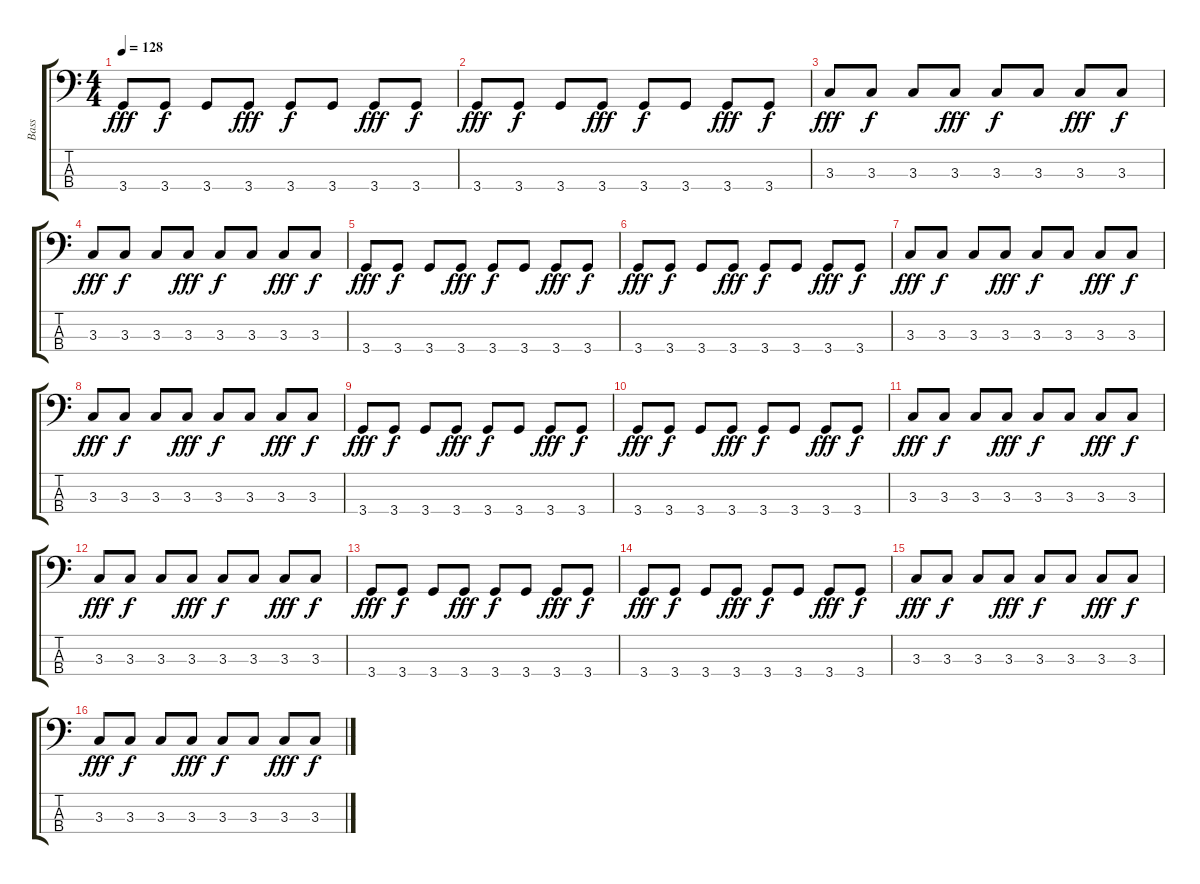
\track ("Bass" "Bass") {instrument electricbassfinger}
\staff {score tabs}
\tuning (G2 D2 A1 E1) {hide}
\ts (4 4)
\tempo 128
\clef f4
\ks c
3.4.8{dy fff} 3.4.8{dy f} 3.4.8 3.4.8{dy fff} 3.4.8{dy f} 3.4.8 3.4.8{dy fff} 3.4.8{dy f} |
3.4.8{dy fff} 3.4.8{dy f} 3.4.8 3.4.8{dy fff} 3.4.8{dy f} 3.4.8 3.4.8{dy fff} 3.4.8{dy f} |
3.3.8{dy fff} 3.3.8{dy f} 3.3.8 3.3.8{dy fff} 3.3.8{dy f} 3.3.8 3.3.8{dy fff} 3.3.8{dy f} |
3.3.8{dy fff} 3.3.8{dy f} 3.3.8 3.3.8{dy fff} 3.3.8{dy f} 3.3.8 3.3.8{dy fff} 3.3.8{dy f} |
3.4.8{dy fff} 3.4.8{dy f} 3.4.8 3.4.8{dy fff} 3.4.8{dy f} 3.4.8 3.4.8{dy fff} 3.4.8{dy f} |
3.4.8{dy fff} 3.4.8{dy f} 3.4.8 3.4.8{dy fff} 3.4.8{dy f} 3.4.8 3.4.8{dy fff} 3.4.8{dy f} |
3.3.8{dy fff} 3.3.8{dy f} 3.3.8 3.3.8{dy fff} 3.3.8{dy f} 3.3.8 3.3.8{dy fff} 3.3.8{dy f} |
3.3.8{dy fff} 3.3.8{dy f} 3.3.8 3.3.8{dy fff} 3.3.8{dy f} 3.3.8 3.3.8{dy fff} 3.3.8{dy f} |
3.4.8{dy fff} 3.4.8{dy f} 3.4.8 3.4.8{dy fff} 3.4.8{dy f} 3.4.8 3.4.8{dy fff} 3.4.8{dy f} |
3.4.8{dy fff} 3.4.8{dy f} 3.4.8 3.4.8{dy fff} 3.4.8{dy f} 3.4.8 3.4.8{dy fff} 3.4.8{dy f} |
3.3.8{dy fff} 3.3.8{dy f} 3.3.8 3.3.8{dy fff} 3.3.8{dy f} 3.3.8 3.3.8{dy fff} 3.3.8{dy f} |
3.3.8{dy fff} 3.3.8{dy f} 3.3.8 3.3.8{dy fff} 3.3.8{dy f} 3.3.8 3.3.8{dy fff} 3.3.8{dy f} |
3.4.8{dy fff} 3.4.8{dy f} 3.4.8 3.4.8{dy fff} 3.4.8{dy f} 3.4.8 3.4.8{dy fff} 3.4.8{dy f} |
3.4.8{dy fff} 3.4.8{dy f} 3.4.8 3.4.8{dy fff} 3.4.8{dy f} 3.4.8 3.4.8{dy fff} 3.4.8{dy f} |
3.3.8{dy fff} 3.3.8{dy f} 3.3.8 3.3.8{dy fff} 3.3.8{dy f} 3.3.8 3.3.8{dy fff} 3.3.8{dy f} |
3.3.8{dy fff} 3.3.8{dy f} 3.3.8 3.3.8{dy fff} 3.3.8{dy f} 3.3.8 3.3.8{dy fff} 3.3.8{dy f}
